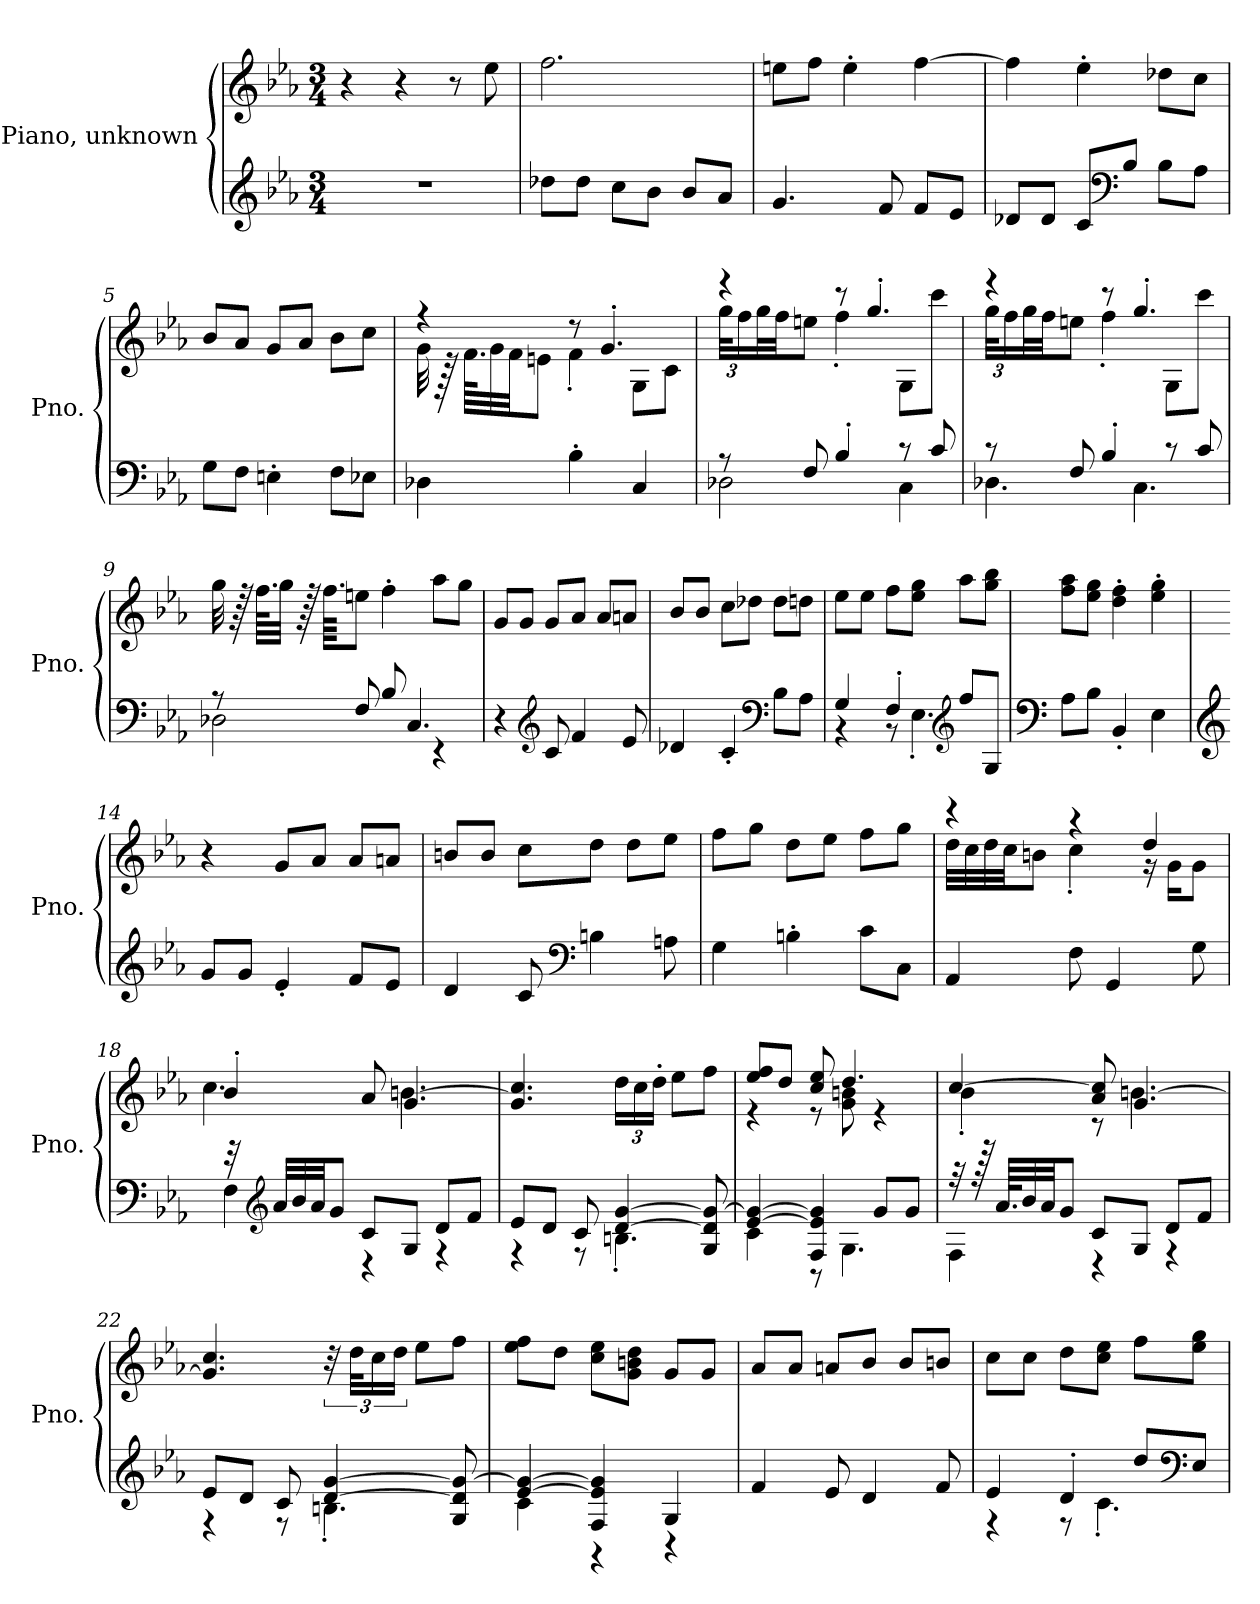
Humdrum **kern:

**kern	**kern
*part1	*part1
*staff2	*staff1
*I"Piano, unknown	*
*I'Pno.	*
*clefG2	*clefG2
*k[b-e-a-]	*k[b-e-a-]
*M3/4	*M3/4
*MM151	*MM151
=1	=1
2.r	4r
.	4r
.	8r
.	8ee-\
=2	=2
8dd-X\L	2.ff\
8dd-\J	.
8cc\L	.
8b-\J	.
8b-/L	.
8a-/J	.
=3	=3
4.g/	8een\L
.	8ff\J
.	4ee'\
8f/	.
8f/L	[4ff\
8e-/J	.
=4	=4
8d-X/L	4ff\]
8d-/J	.
8c/L	4ee-'\
*clefF4	*
8B-/J	.
8B-\L	8dd-X\L
8A-\J	8cc\J
=5	=5
8G\L	8b-/L
8F\J	8a-/J
4En'\	8g/L
.	8a-/J
8F\L	8b-\L
8E-X\J	8cc\J
!!LO:LB:g=z
=6	=6
*	*^
4D-X\	4r	32g\
.	.	128r
.	.	64.f\KLLL
.	.	32g\
.	.	32f\JJ
.	.	8en\J
4B-'\	8r	4f'\
.	4.g'/	.
4C/	.	8G\L
.	.	8c\J
=7	=7	=7
*^	*	*
*	*	*	*Xbrackettup
8r	2D-X\	4r	48gg\KLL
.	.	.	24ff\
.	.	.	32gg\L
.	.	.	32ff\JJ
8F/	.	.	8een\J
4B-'/	.	8r	4ff'\
.	.	4.gg'/	.
8r	4C\	.	8G\L
8c/	.	.	8ccc\J
=8	=8	=8	=8
8r	4.D-X\	4r	48gg\KLL
.	.	.	24ff\
.	.	.	32gg\L
.	.	.	32ff\JJ
8F/	.	.	8een\J
4B-'/	.	8r	4ff'\
.	4.C\	4.gg'/	.
8r	.	.	8G\L
8c/	.	.	8ccc\J
*	*	*v	*v
!!LO:LB:g=z
=9	=9	=9
8r	2D-X\	32gg\
.	.	128r
.	.	64.ff\KLLL
.	.	32gg\JJJ
.	.	128r
.	.	64.ff\KKKL
8F/	.	8een\J
8B-/	.	4ff'\
4.C/	.	.
.	4r	8aa-\L
.	.	8gg\J
*v	*v	*
=10	=10
4r	8g/L
.	8g/J
*clefG2	*
8c/	8g/L
4f/	8a-/J
.	8a-/L
8e-/	8an/J
=11	=11
4d-X/	8b-/L
.	8b-/J
4c'/	8cc\L
.	8dd-X\J
*clefF4	*
8B-\L	8dd-\L
8A-\J	8ddn\J
=12	=12
*^	*
4G/	4r	8ee-\L
.	.	8ee-\J
4F'/	8r	8ff\L
.	4.E-'\	8ee-\ 8gg\J
*clefG2	*	*
8ff/L	.	8aa-\L
8G/J	.	8gg\ 8bb-\J
*v	*v	*
!!LO:LB:g=z
=13	=13
*clefF4	*
8A-\L	8ff\ 8aa-\L
8B-\J	8ee-\ 8gg\J
4BB-'/	4dd\' 4ff\'
4E-\	4ee-\' 4gg\'
=14	=14
*clefG2	*
8g/L	4r
8g/J	.
4e-'/	8g/L
.	8a-/J
8f/L	8a-/L
8e-/J	8an/J
=15	=15
4d/	8bn/L
.	8b/J
8c/	8cc\L
*clefF4	*
4Bn\	8dd\J
.	8dd\L
8An\	8ee-\J
=16	=16
4G\	8ff\L
.	8gg\J
4Bn'\	8dd\L
.	8ee-\J
8c\L	8ff\L
8C\J	8gg\J
=17	=17
*	*^
4AA-/	4r	32dd\LLL
.	.	32cc\
.	.	32dd\
.	.	32cc\JJ
.	.	8bn\J
8F\	4r	4cc'\
4GG/	.	.
.	4dd/	16r
.	.	16g\KL
8G\	.	8g\J
!!LO:LB:g=z	!!
=18	=18	=18
*^	*	*
32r	4F\	4b-'/	4.cc\
*clefG2	*	*	*
32a-/LLL	.	.	.
32b-/	.	.	.
32a-/JJ	.	.	.
8g/J	.	.	.
8c/L	4r	8a-/	.
8G/J	.	[4.g/	4.bn\
8d/L	4r	.	.
8f/J	.	.	.
*	*	*v	*v
=19	=19	=19
8e-/L	4r	4.g/] 4.cc/
8d/J	.	.
8c/	8r	.
[4d/ [4g/	4.Bn'\	24dd\LL
.	.	24cc\
.	.	24dd'\JJ
.	.	8ee-\L
8G/ 8d/] 8g/_	.	8ff\J
=20	=20	=20
*	*	*^
[4e-/ 4g/_	4c\	8ee-/ 8ff/L	4r
.	.	8dd/J	.
4F/ 4e-/] 4g/]	8r	8cc/ 8ee-/	8r
.	4.G\	4.dd/	8g\ 8bn\
8g/L	.	.	4r
8g/J	.	.	.
=21	=21	=21	=21
32r	4F\	[4cc/	4b-'\
128r	.	.	.
64.a-/KLLL	.	.	.
32b-/	.	.	.
32a-/JJ	.	.	.
8g/J	.	.	.
8c/L	4r	8a-/ 8cc/]	8r
8G/J	.	[4.g/	4.bn\
8d/L	4r	.	.
8f/J	.	.	.
*	*	*v	*v
!!LO:LB:g=z
=22	=22	=22
8e-/L	4r	4.g/] 4.cc/
8d/J	.	.
8c/	8r	.
*	*	*brackettup
[4d/ [4g/	4.Bn'\	48r
.	.	48dd\KLL
.	.	24cc\
.	.	24dd\JJ
.	.	8ee-\L
8G/ 8d/] 8g/_	.	8ff\J
=23	=23	=23
[4e-/ 4g/_	4c\	8ee-\ 8ff\L
.	.	8dd\J
4F/ 4e-/] 4g/]	4r	8cc\ 8ee-\L
.	.	8g\ 8bn\ 8dd\J
4G/	4r	8g/L
.	.	8g/J
*v	*v	*
=24	=24
4f/	8a-/L
.	8a-/J
8e-/	8an/L
4d/	8b-/J
.	8b-/L
8f/	8bn/J
=25	=25
*^	*
4e-/	4r	8cc\L
.	.	8cc\J
4d'/	8r	8dd\L
.	4.c'\	8cc\ 8ee-\J
8dd/L	.	8ff\L
*clefF4	*	*
8E-/J	.	8ee-\ 8gg\J
*v	*v	*
=	=
*-	*-
